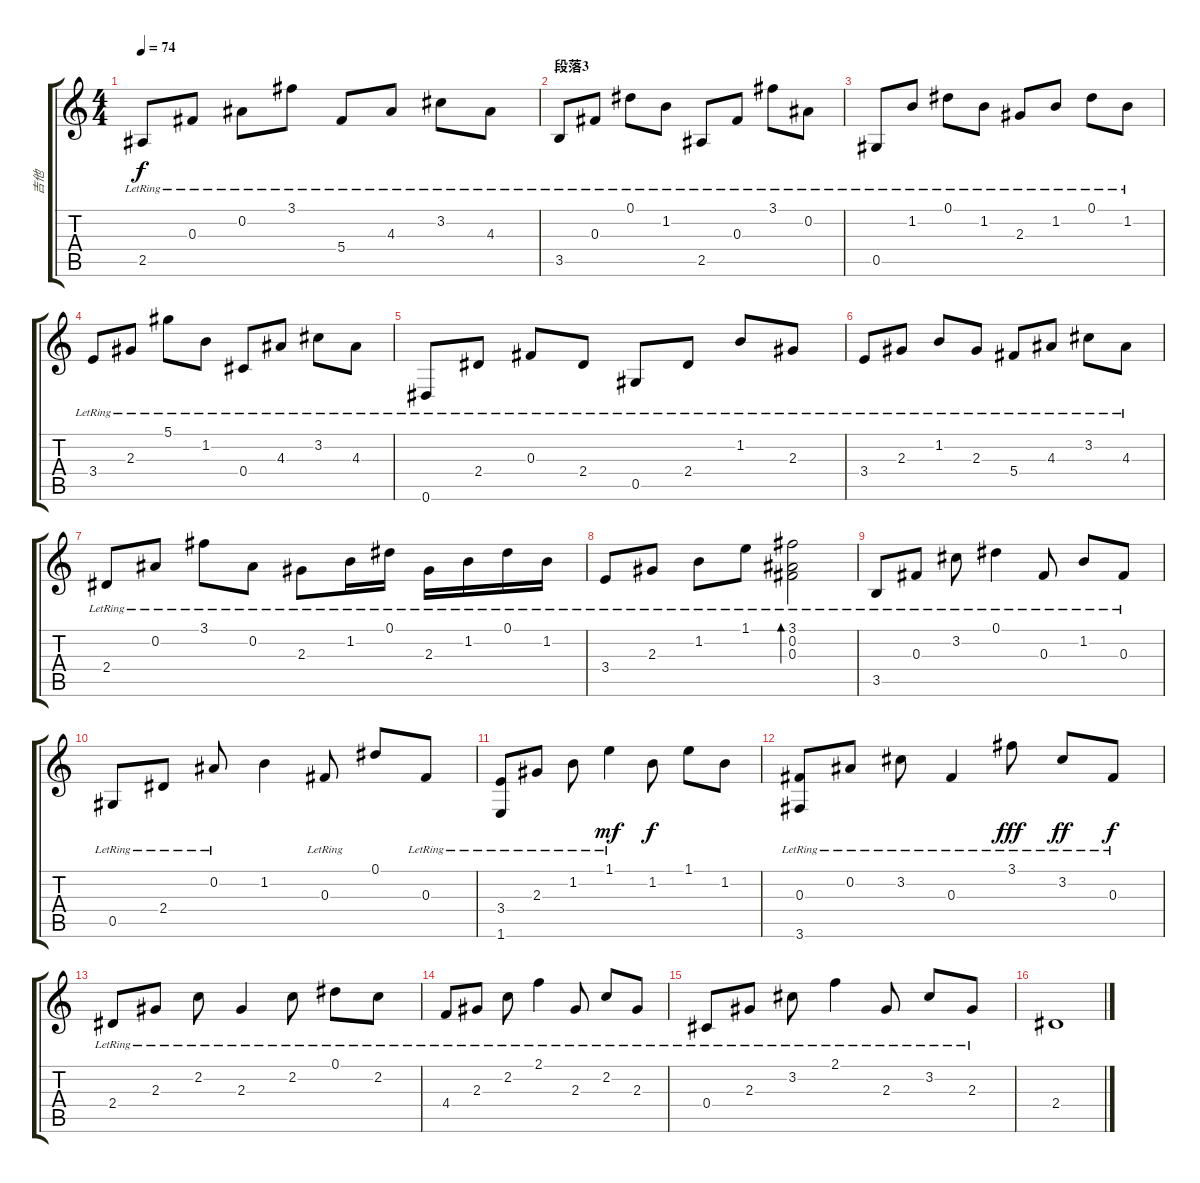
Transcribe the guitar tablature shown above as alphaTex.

\track ("吉他" "吉他") {instrument acousticguitarnylon}
\staff {score tabs}
\tuning (Eb4 Bb3 Gb3 Db3 Ab2 Eb2) {hide}
\ts (4 4)
\tempo 74
\clef g2
\ks c
2.5{lr}.8{dy f} 0.3{lr}.8 0.2{lr}.8 3.1{lr}.8 5.4{lr}.8 4.3{lr}.8 3.2{lr}.8 4.3{lr}.8 |
\section ("" "段落3")
3.5{lr}.8 0.3{lr}.8 0.1{lr}.8 1.2{lr}.8 2.5{lr}.8 0.3{lr}.8 3.1{lr}.8 0.2{lr}.8 |
0.5{lr}.8 1.2{lr}.8 0.1{lr}.8 1.2{lr}.8 2.3{lr}.8 1.2{lr}.8 0.1{lr}.8 1.2{lr}.8 |
3.4{lr}.8 2.3{lr}.8 5.1{lr}.8 1.2{lr}.8 0.4{lr}.8 4.3{lr}.8 3.2{lr}.8 4.3{lr}.8 |
0.6{lr}.8 2.4{lr}.8 0.3{lr}.8 2.4{lr}.8 0.5{lr}.8 2.4{lr}.8 1.2{lr}.8 2.3{lr}.8 |
3.4{lr}.8 2.3{lr}.8 1.2{lr}.8 2.3{lr}.8 5.4{lr}.8 4.3{lr}.8 3.2{lr}.8 4.3{lr}.8 |
2.4{lr}.8 0.2{lr}.8 3.1{lr}.8 0.2{lr}.8 2.3{lr}.8 1.2{lr}.16 0.1{lr}.16 2.3{lr}.16 1.2{lr}.16 0.1{lr}.16 1.2{lr}.16 |
3.4{lr}.8 2.3{lr}.8 1.2{lr}.8 1.1{lr}.8 (3.1 0.2{lr} 0.3).2{bd 240} |
3.5{lr}.8 0.3{lr}.8 3.2{lr}.8 0.1{lr}.4 0.3{lr}.8 1.2{lr}.8 0.3{lr}.8 |
0.5{lr}.8 2.4{lr}.8 0.2{lr}.8 1.2.4 0.3{lr}.8 0.1.8 0.3{lr}.8 |
(3.4{lr} 1.6{lr}).8 2.3{lr}.8 1.2{lr}.8 1.1{lr}.4{dy mf} 1.2.8{dy f} 1.1.8 1.2.8 |
(0.3{lr} 3.6{lr}).8 0.2{lr}.8 3.2{lr}.8 0.3{lr}.4 3.1{lr}.8{dy fff} 3.2{lr}.8{dy ff} 0.3{lr}.8{dy f} |
2.4{lr}.8 2.3{lr}.8 2.2{lr}.8 2.3{lr}.4 2.2{lr}.8 0.1{lr}.8 2.2{lr}.8 |
4.4{lr}.8 2.3{lr}.8 2.2{lr}.8 2.1{lr}.4 2.3{lr}.8 2.2{lr}.8 2.3{lr}.8 |
0.4{lr}.8 2.3{lr}.8 3.2{lr}.8 2.1{lr}.4 2.3{lr}.8 3.2{lr}.8 2.3{lr}.8 |
2.4.1
